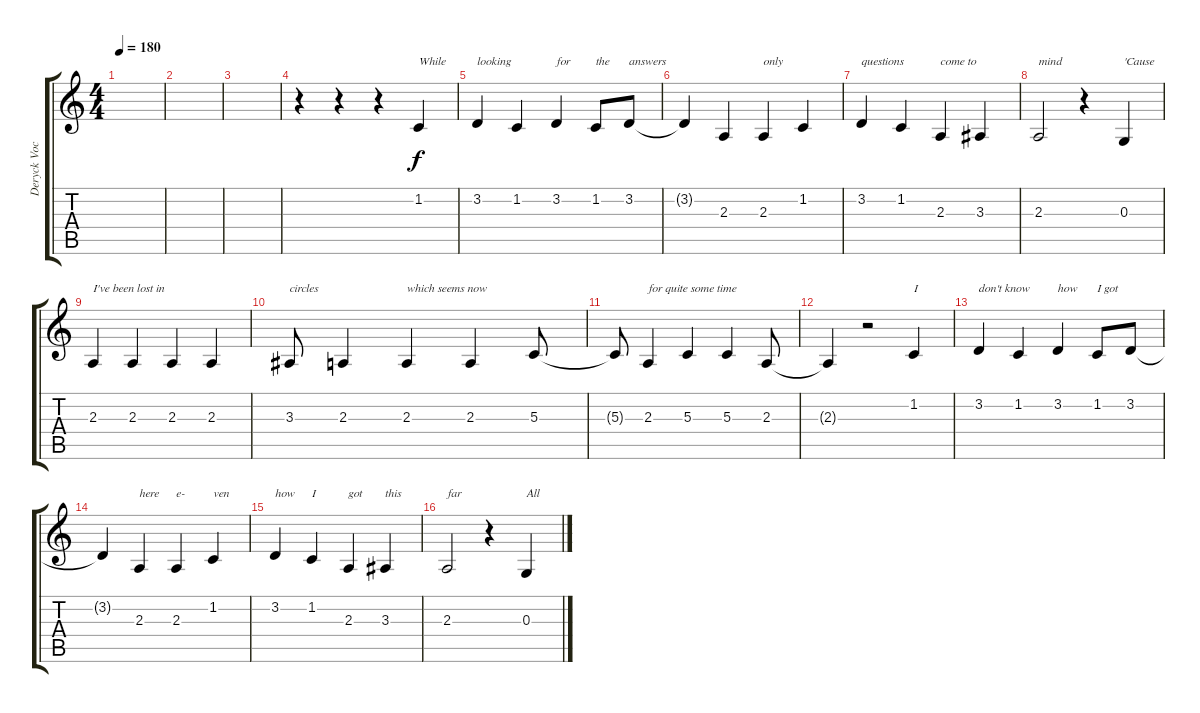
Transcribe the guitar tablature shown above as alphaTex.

\track ("Deryck Vocal" "Deryck Voc") {instrument tenorsax}
\staff {score tabs}
\tuning (E4 B3 G3 D3 A2 E2) {hide}
\ts (4 4)
\tempo 180
\clef g2
\ks c
|
|
|
r.4 r.4 r.4 1.2.4{txt "While"} |
3.2.4{txt "looking"} 1.2.4 3.2.4{txt "for"} 1.2.8{txt "the"} 3.2.8{txt "answers"} |
3.2{t}.4 2.3.4 2.3.4{txt "only"} 1.2.4 |
3.2.4{txt "questions"} 1.2.4 2.3.4{txt "come to"} 3.3.4 |
2.3.2{txt "mind"} r.4 0.3.4{txt "'Cause"} |
2.3.4{txt "I've been lost in"} 2.3.4 2.3.4 2.3.4 |
3.3.8{txt "circles"} 2.3.4 2.3.4{txt "which seems now"} 2.3.4 5.3.8 |
5.3{t}.8 2.3.4{txt "for quite some time"} 5.3.4 5.3.4 2.3.8 |
2.3{t}.4 r.2 1.2.4{txt "I "} |
3.2.4{txt "don't know "} 1.2.4 3.2.4{txt "how"} 1.2.8{txt "I got"} 3.2.8 |
3.2{t}.4 2.3.4{txt "here"} 2.3.4{txt "e-"} 1.2.4{txt "ven"} |
3.2.4{txt "how"} 1.2.4{txt "I"} 2.3.4{txt "got "} 3.3.4{txt "this"} |
2.3.2{txt "far"} r.4 0.3.4{txt "All "}
